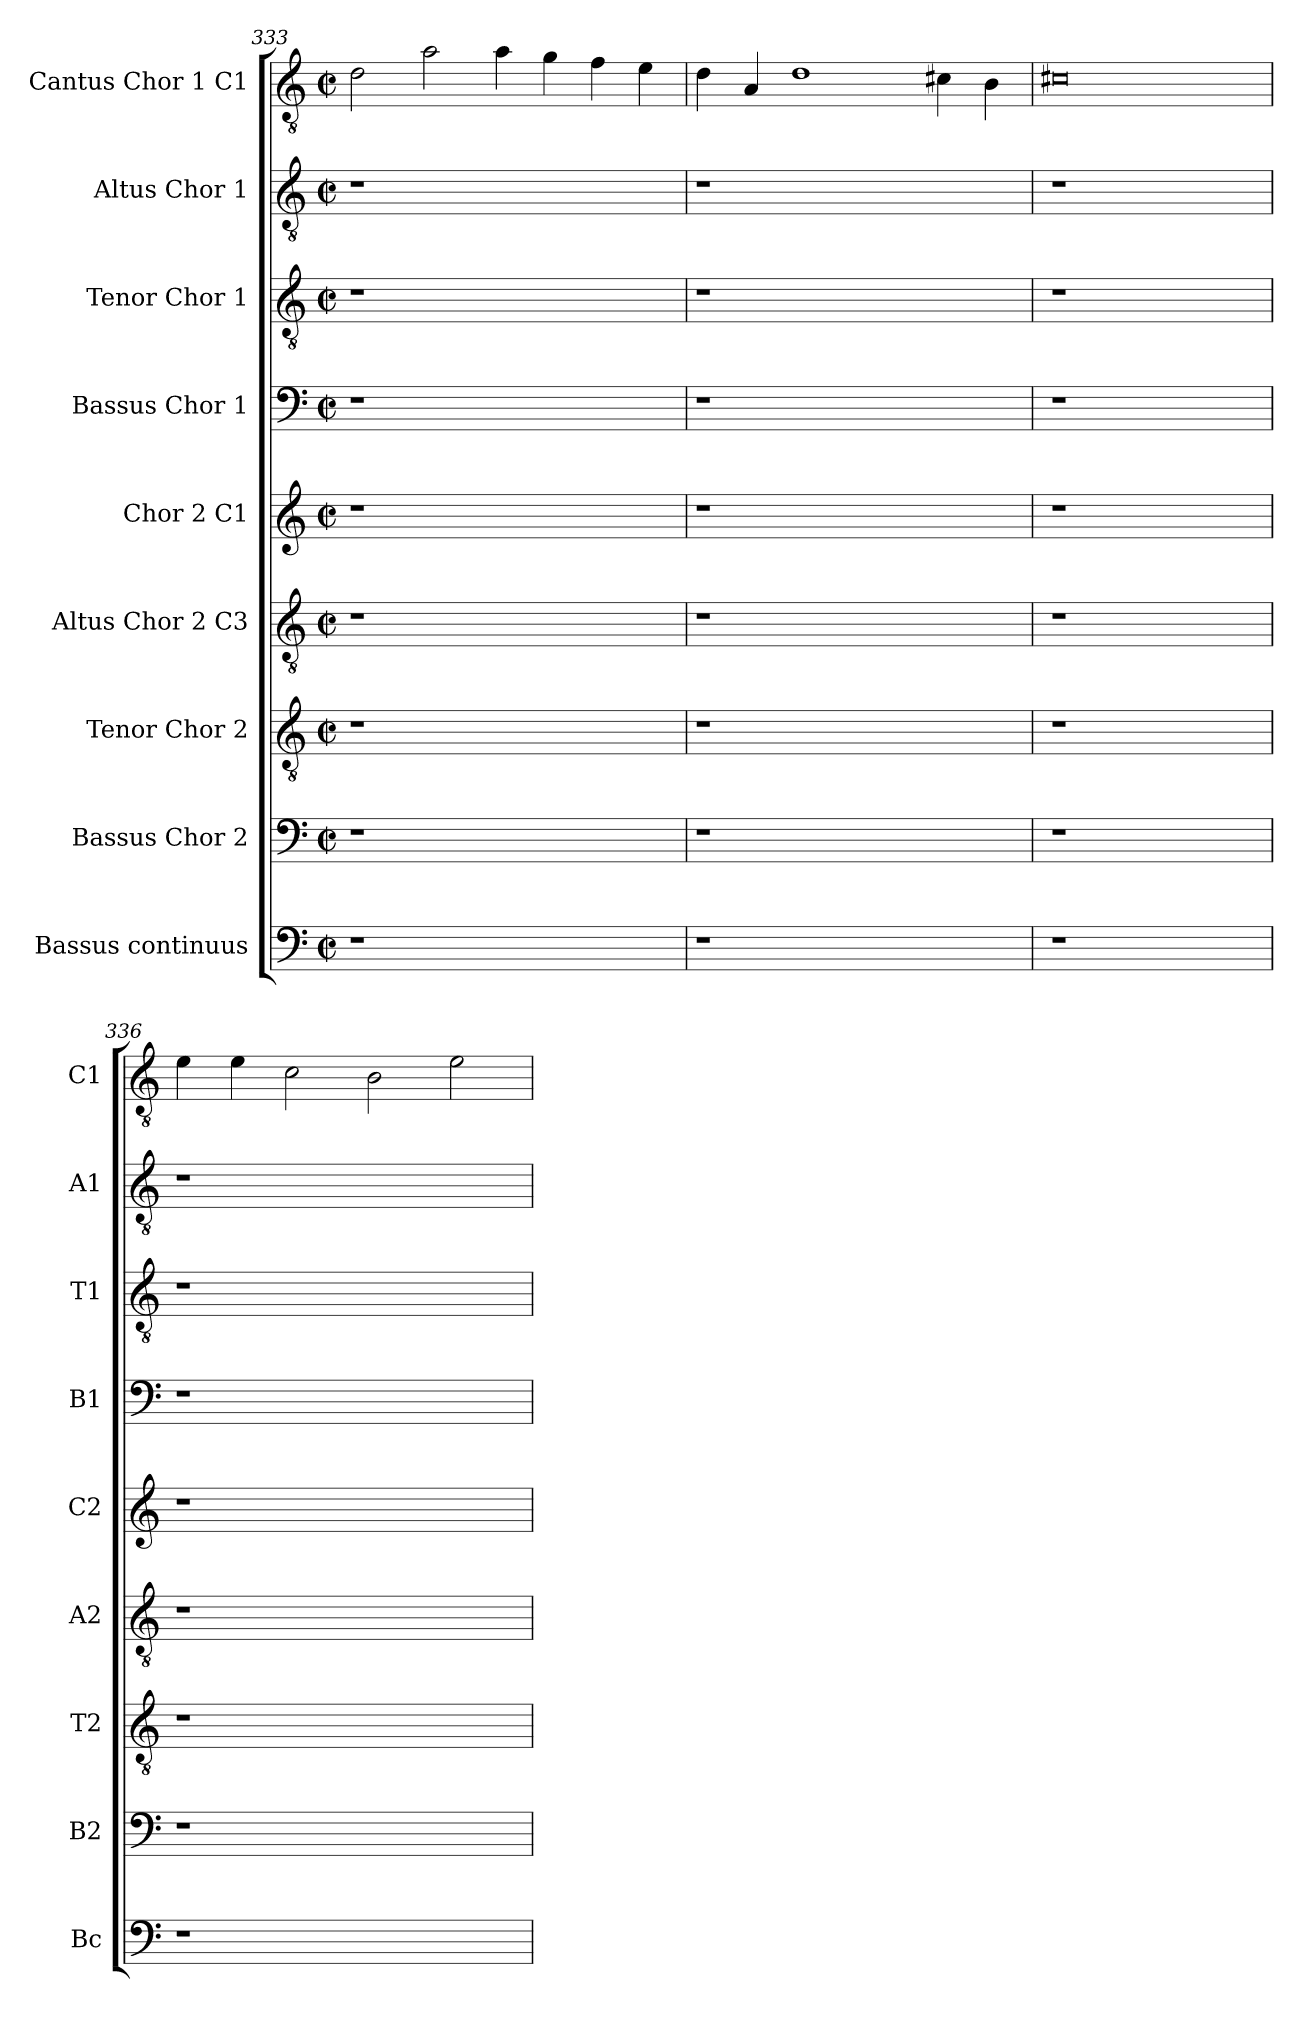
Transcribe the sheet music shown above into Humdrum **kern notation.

**kern	**kern	**kern	**kern	**kern	**kern	**kern	**kern	**kern
*part9	*part8	*part7	*part6	*part5	*part4	*part3	*part2	*part1
*staff9	*staff8	*staff7	*staff6	*staff5	*staff4	*staff3	*staff2	*staff1
*I"Bassus continuus	*I"Bassus Chor 2	*I"Tenor Chor 2	*I"Altus Chor 2 C3	*I"Chor 2 C1	*I"Bassus Chor 1	*I"Tenor Chor 1	*I"Altus Chor 1	*I"Cantus Chor 1 C1
*I'Bc	*I'B2	*I'T2	*I'A2	*I'C2	*I'B1	*I'T1	*I'A1	*I'C1
*clefF4	*clefF4	*clefGv2	*clefGv2	*clefG2	*clefF4	*clefGv2	*clefGv2	*clefGv2
*ITrd7c12	*	*	*	*	*	*	*	*
*k[]	*k[]	*k[]	*k[]	*k[]	*k[]	*k[]	*k[]	*k[]
*C:	*C:	*C:	*C:	*C:	*C:	*C:	*C:	*C:
*M2/2	*M2/2	*M2/2	*M2/2	*M2/2	*M2/2	*M2/2	*M2/2	*M2/2
*met(c|)	*met(c|)	*met(c|)	*met(c|)	*met(c|)	*met(c|)	*met(c|)	*met(c|)	*met(c|)
=333	=333	=333	=333	=333	=333	=333	=333	=333
1r	1r	1r	1r	1r	1r	1r	1r	2d\
.	.	.	.	.	.	.	.	2a\
1ryy	1ryy	1ryy	1ryy	1ryy	1ryy	1ryy	1ryy	4a\
.	.	.	.	.	.	.	.	4g\
.	.	.	.	.	.	.	.	4f\
.	.	.	.	.	.	.	.	4e\
!!LO:LB:g=z
=334	=334	=334	=334	=334	=334	=334	=334	=334
1r	1r	1r	1r	1r	1r	1r	1r	4d\
.	.	.	.	.	.	.	.	4A/
.	.	.	.	.	.	.	.	1d
1ryy	1ryy	1ryy	1ryy	1ryy	1ryy	1ryy	1ryy	.
.	.	.	.	.	.	.	.	4c#X\
.	.	.	.	.	.	.	.	4B\
=335	=335	=335	=335	=335	=335	=335	=335	=335
1r	1r	1r	1r	1r	1r	1r	1r	0c#X
1ryy	1ryy	1ryy	1ryy	1ryy	1ryy	1ryy	1ryy	.
=336!	=336!	=336!	=336!	=336!	=336!	=336!	=336!	=336!
1r	1r	1r	1r	1r	1r	1r	1r	4e\
.	.	.	.	.	.	.	.	4e\
.	.	.	.	.	.	.	.	2c\
1ryy	1ryy	1ryy	1ryy	1ryy	1ryy	1ryy	1ryy	2B\
.	.	.	.	.	.	.	.	2e\
=	=	=	=	=	=	=	=	=
*-	*-	*-	*-	*-	*-	*-	*-	*-
